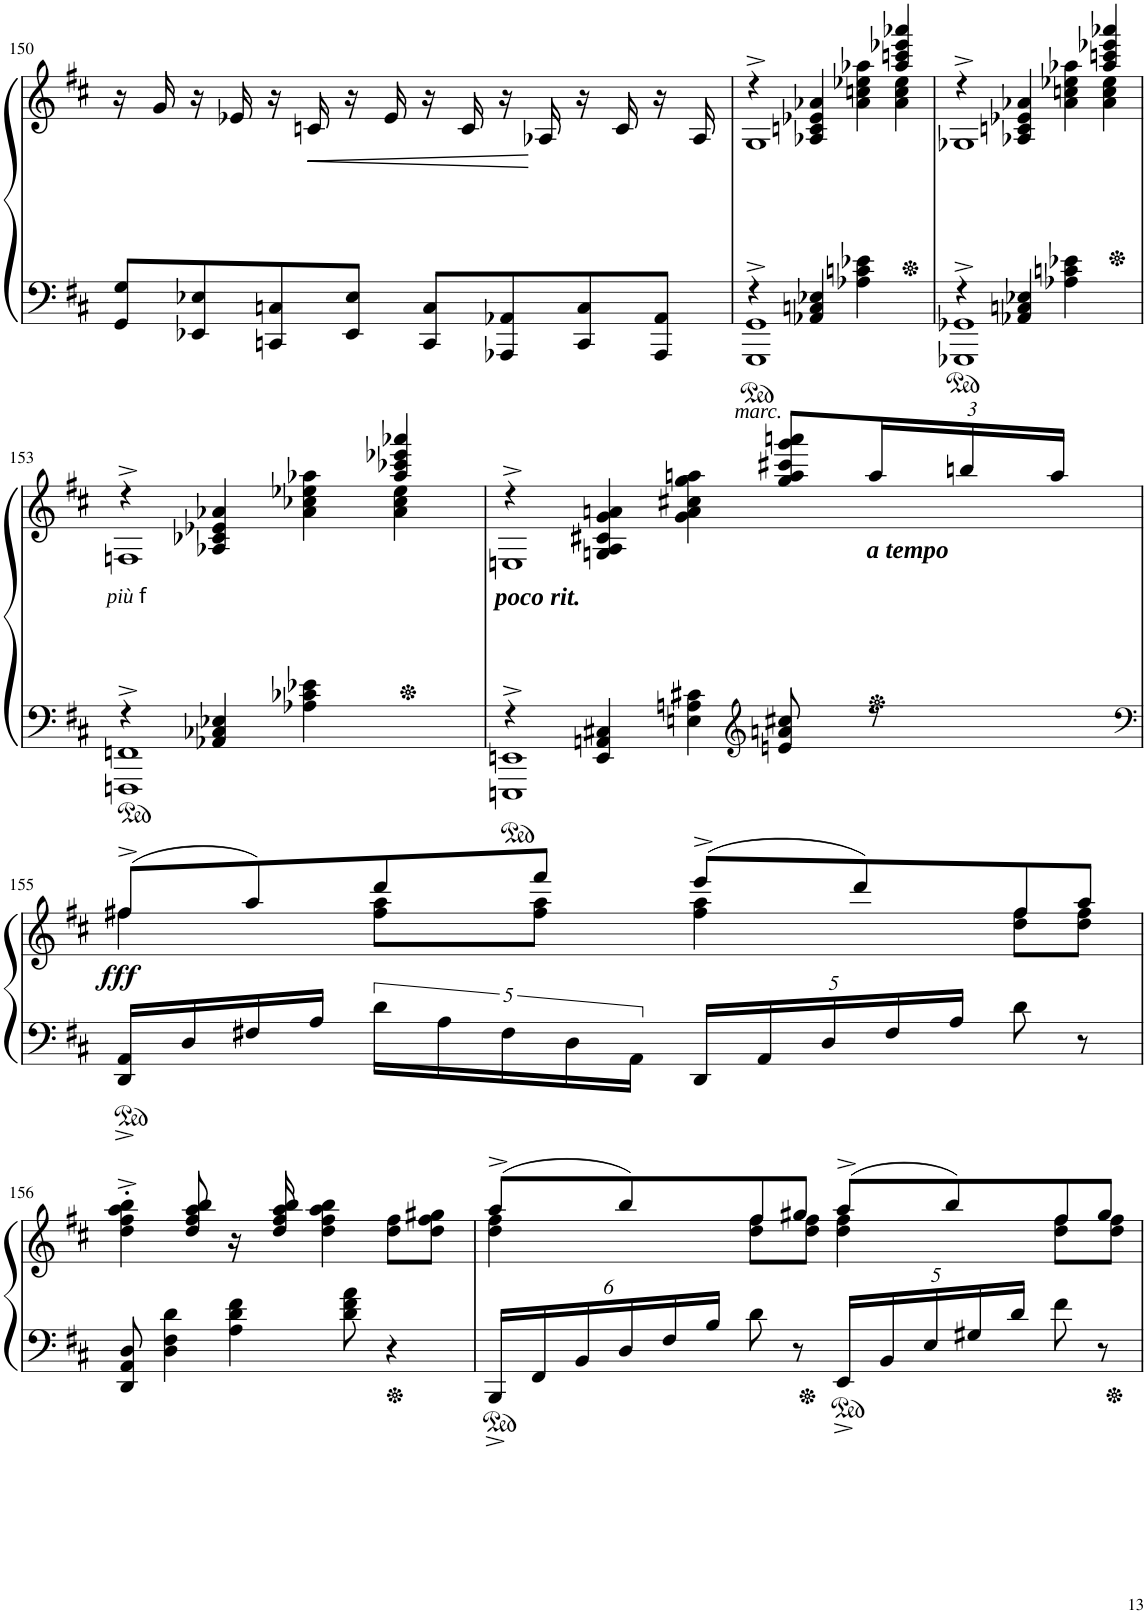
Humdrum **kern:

**kern	**kern	**dynam
*part1	*part1	*part1
*staff2	*staff1	*staff1/2
*I"Piano	*	*
*I'Pno	*	*
!!LO:PB:g=z
*clefF4	*clefG2	*
*k[f#c#]	*k[f#c#]	*
*M4/4	*M4/4	*
*met(c)	*met(c)	*
=150	=150	=150
*	*^	*
8GG/' 8G/'L	16r	16ryy	.
.	16ryy	16g/	.
8EE-X/' 8E-X/'	16r	16ryy	.
.	16ryy	16e-X/	.
8CCn/' 8Cn/'	16r	16ryy	.
!	!	!	!LO:HP:b
.	16ryy	16cn/	<
8EE-/' 8E-/'J	16r	16ryy	.
.	16ryy	16e-/	.
8CC/' 8C/'L	16r	16ryy	.
.	16ryy	16c/	.
8AAA-X/' 8AA-X/'	16r	16ryy	.
.	16ryy	16A-X/	[
8CC/' 8C/'	16r	16ryy	.
.	16ryy	16c/	.
8AAA-/' 8AA-/'J	16r	16ryy	.
.	16ryy	16A-/	.
=151	=151	=151	=151
*^	*	*^	*
!	!	!	!	!	!LO:DY:b=2
4r	1GGG^ 1GG^	4r	1G^	2.ryy	other-dynamics
4AA-X/ 4Cn/ 4E-X/	.	4A-X/ 4cn/ 4e-X/ 4a-X/	.	.	.
4A-X\ 4cn\ 4e-X\	.	4a-\ 4ccn\ 4ee-X\ 4aa-X\	.	.	.
4ryy	.	4aa-/ 4cccn/ 4eee-X/ 4aaa-X/	.	4a-\ 4cc\ 4ee-\	.
=152	=152	=152	=152	=152	=152
4r	1GGG-X^ 1GG-X^	4r	1G-X^	2.ryy	.
4AA-X/ 4Cn/ 4E-X/	.	4A-X/ 4cn/ 4e-X/ 4a-X/	.	.	.
4A-X\ 4cn\ 4e-X\	.	4a-\ 4ccn\ 4ee-X\ 4aa-X\	.	.	.
4ryy	.	4aa-/ 4cccn/ 4eee-X/ 4aaa-X/	.	4a-\ 4cc\ 4ee-\	.
!!LO:LB:g=z	!!	!!
=153	=153	=153	=153	=153	=153
!	!	!	!	!	!LO:DY:b
4r	1FFFn^ 1FFn^	4r	1Fn^	2.ryy	other-dynamics
4AA-X/ 4C-X/ 4E-X/	.	4A-X/ 4c-X/ 4e-X/ 4a-X/	.	.	.
4A-X\ 4c-X\ 4e-X\	.	4a-\ 4cc-X\ 4ee-X\ 4aa-X\	.	.	.
4ryy	.	4aa-/ 4ccc-X/ 4eee-X/ 4aaa-X/	.	4a-\ 4cc-\ 4ee-\	.
=154	=154	=154	=154	=154	=154
!	!	!LO:TX:b:Bi:t=poco rit.	!	!	!
*	*	*	*v	*v	*
4r	1EEEn^ 1EEn^	4r	1En^	.
4EE/ 4AAn/ 4C#X/	.	4Gn/ 4A/ 4c#X/ 4g/ 4an/	.	.
4En\ 4An\ 4c#X\	.	4g\ 4a\ 4cc#X\ 4gg\ 4aan\	.	.
*clefG2	*	*	*	*
8en/ 8an/ 8cc#X/	.	8gg/ 8aa/ 8ccc#X/ 8ggg/ 8aaan/L	.	.
*	*	*Xbrackettup	*	*
!	!	!LO:TX:b:Bi:t=a tempo	!	!
8r	.	24aa/L	.	.
.	.	24bbn/	.	.
.	.	24aa/JJ	.	.
*v	*v	*	*	*
!!LO:LB:g=z	!!
=155	=155	=155	=155
*clefF4	*	*	*
!	!	!	!LO:DY:b
16DD/^ 16AA/^LL	(8ff#X^/L	4ff#X\	fff
16D/	.	.	.
16F#X/	8aa/)	.	.
16A/JJ	.	.	.
20d\LL	8ddd/	8ff#\ 8aa\L	.
20A\	.	.	.
20F#\	.	.	.
.	8fff#/J	8ff#\ 8aa\J	.
20D\	.	.	.
20AA\JJ	.	.	.
*Xbrackettup	*	*	*
20DD/LL	(8eee^/L	4ff#\ 4aa\	.
20AA/	.	.	.
20D/	.	.	.
.	8ddd/)	.	.
20F#/	.	.	.
20A/JJ	.	.	.
8d\	8ff#/	8dd\ 8ff#\L	.
8r	8aa/J	8dd\ 8ff#\J	.
!!LO:LB:g=z	!!
=156	=156	=156	=156
8DD/ 8AA/ 8D/	4dd\'^ 4ff#\'^ 4aa\'^ 4bb\'^	4ryy	.
4D\ 4F#\ 4d\	.	.	.
.	8ryy	8dd/ 8ff#/ 8aa/ 8bb/	.
4A\ 4d\ 4f#\	16r	16ryy	.
.	16ryy	16dd/ 16ff#/ 16aa/ 16bb/	.
.	4dd\ 4ff#\ 4aa\ 4bb\	2ryy	.
8d\ 8f#\ 8a\	.	.	.
4r	8dd\ 8ff#\L	.	.
.	8dd\ 8ff#\ 8gg#X\J	.	.
=157	=157	=157	=157
24BBB^/LL	(8aa^/L	4dd\ 4ff#\	.
24FF#/	.	.	.
24BB/	.	.	.
24D/	8bb/)	.	.
24F#/	.	.	.
24B/JJ	.	.	.
8d\	8ff#/	8dd\ 8ff#\L	.
8r	8gg#X/J	8dd\ 8ff#\J	.
20EE^/LL	(8aa^/L	4dd\ 4ff#\	.
20BB/	.	.	.
20E/	.	.	.
.	8bb/)	.	.
20G#X/	.	.	.
20d/JJ	.	.	.
8f#\	8ff#/	8dd\ 8ff#\L	.
8r	8gg#/J	8dd\ 8ff#\J	.
*	*v	*v	*
=	=	=
*-	*-	*-
